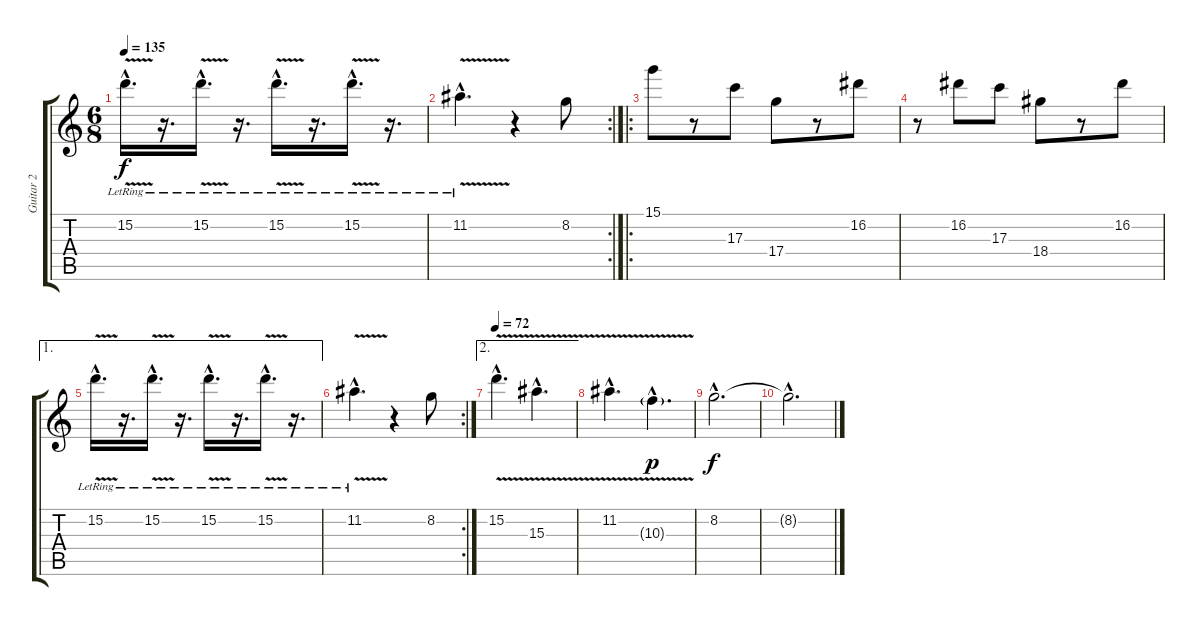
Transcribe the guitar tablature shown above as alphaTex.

\track ("Guitar 2" "Guitar 2") {instrument distortionguitar}
\staff {score tabs}
\tuning (E4 B3 G3 D3 A2 E2) {hide}
\ts (6 8)
\tempo 135
\clef g2
\ks c
15.2{v hac lr}.16{d dy f balance 0} r.16{d} 15.2{v hac lr}.16{d} r.16{d} 15.2{v hac lr}.16{d} r.16{d} 15.2{v hac lr}.16{d} r.16{d} |
\rc 2
11.2{v hac lr}.4{d} r.4 8.2.8 |
\ro
15.1.8{instrument distortionguitar} r.8 17.3.8 17.4.8 r.8 16.2.8 |
r.8 16.2.8 17.3.8 18.4.8 r.8 16.2.8 |
\ae 1
15.2{v hac lr}.16{d balance 0} r.16{d} 15.2{v hac lr}.16{d} r.16{d} 15.2{v hac lr}.16{d} r.16{d} 15.2{v hac lr}.16{d} r.16{d} |
\rc 2
11.2{v hac lr}.4{d} r.4 8.2.8 |
\ae 2
\tempo 72
15.2{v hac}.4{d balance 0} 15.3{v hac}.4{d} |
11.2{v hac}.4{d} 10.3{v g hac}.4{d dy p} |
8.2{hac}.2{d dy f} |
8.2{hac t}.2{d}
